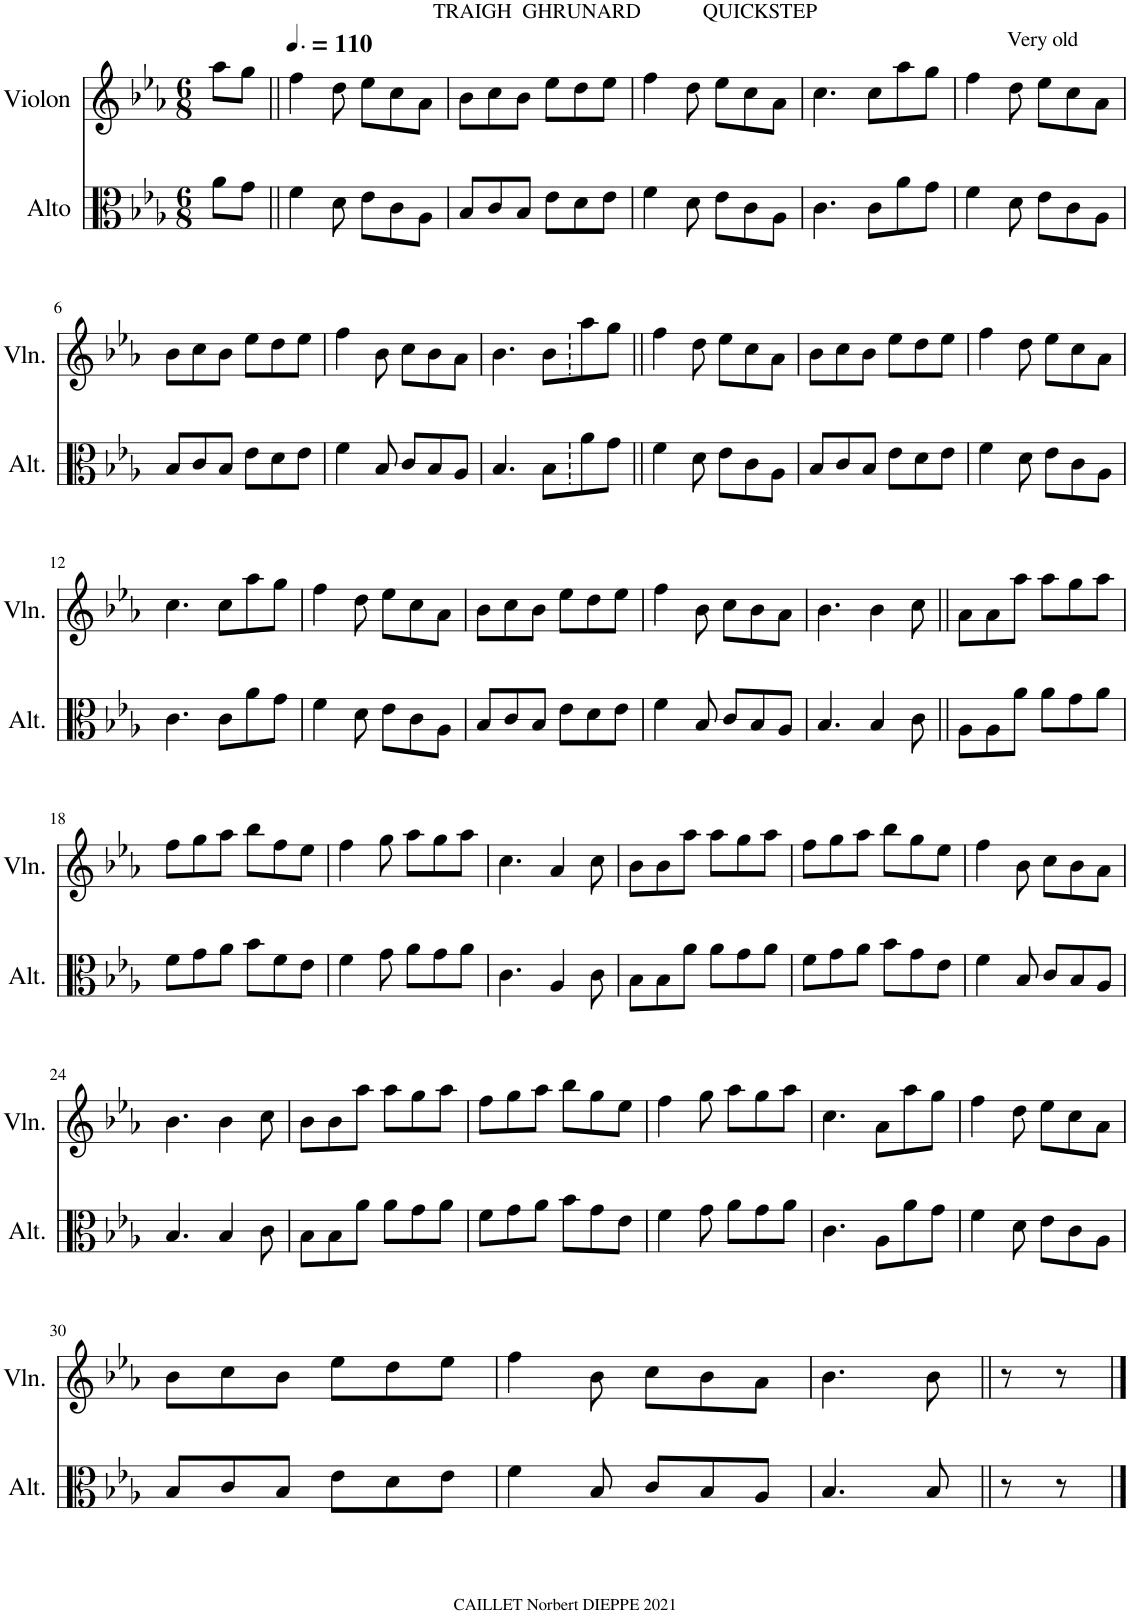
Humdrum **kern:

**kern	**kern
*part2	*part1
*staff2	*staff1
*I"Alto	*I"Violon
*I'Alt.	*I'Vln.
*clefC3	*clefG2
*k[b-e-a-]	*k[b-e-a-]
*M6/8	*M6/8
*MM165	*MM165
=	=
8a-\L	8aa-\L
8g\J	8gg\J
=1||	=1||
4f\	4ff\
8d\	8dd\
8e-\L	8ee-\L
8c\	8cc\
8A-\J	8a-\J
=2	=2
!	!LO:TX:a:t=TRAIGH  GHRUNARD
8B-/L	8b-\L
8c/	8cc\
8B-/J	8b-\J
8e-\L	8ee-\L
8d\	8dd\
8e-\J	8ee-\J
=3	=3
4f\	4ff\
8d\	8dd\
8e-\L	8ee-\L
8c\	8cc\
8A-\J	8a-\J
=4	=4
!	!LO:TX:a:t=QUICKSTEP
4.c\	4.cc\
8c\L	8cc\L
8a-\	8aa-\
8g\J	8gg\J
=5	=5
!	!LO:TX:a:t=Very old
4f\	4ff\
8d\	8dd\
8e-\L	8ee-\L
8c\	8cc\
8A-\J	8a-\J
!!LO:LB:g=z
=6	=6
8B-/L	8b-\L
8c/	8cc\
8B-/J	8b-\J
8e-\L	8ee-\L
8d\	8dd\
8e-\J	8ee-\J
=7	=7
4f\	4ff\
8B-/	8b-\
8c/L	8cc\L
8B-/	8b-\
8A-/J	8a-\J
=8	=8
4.B-/	4.b-\
8B-\L	8b-\L
8a-\	8aa-\
8g\J	8gg\J
=9||	=9||
4f\	4ff\
8d\	8dd\
8e-\L	8ee-\L
8c\	8cc\
8A-\J	8a-\J
=10	=10
8B-/L	8b-\L
8c/	8cc\
8B-/J	8b-\J
8e-\L	8ee-\L
8d\	8dd\
8e-\J	8ee-\J
=11	=11
4f\	4ff\
8d\	8dd\
8e-\L	8ee-\L
8c\	8cc\
8A-\J	8a-\J
!!LO:LB:g=z
=12	=12
4.c\	4.cc\
8c\L	8cc\L
8a-\	8aa-\
8g\J	8gg\J
=13	=13
4f\	4ff\
8d\	8dd\
8e-\L	8ee-\L
8c\	8cc\
8A-\J	8a-\J
=14	=14
8B-/L	8b-\L
8c/	8cc\
8B-/J	8b-\J
8e-\L	8ee-\L
8d\	8dd\
8e-\J	8ee-\J
=15	=15
4f\	4ff\
8B-/	8b-\
8c/L	8cc\L
8B-/	8b-\
8A-/J	8a-\J
=16	=16
4.B-/	4.b-\
4B-/	4b-\
8c\	8cc\
=17||	=17||
8A-\L	8a-\L
8A-\	8a-\
8a-\J	8aa-\J
8a-\L	8aa-\L
8g\	8gg\
8a-\J	8aa-\J
!!LO:LB:g=z
=18	=18
8f\L	8ff\L
8g\	8gg\
8a-\J	8aa-\J
8b-\L	8bb-\L
8f\	8ff\
8e-\J	8ee-\J
=19	=19
4f\	4ff\
8g\	8gg\
8a-\L	8aa-\L
8g\	8gg\
8a-\J	8aa-\J
=20	=20
4.c\	4.cc\
4A-/	4a-/
8c\	8cc\
=21	=21
8B-\L	8b-\L
8B-\	8b-\
8a-\J	8aa-\J
8a-\L	8aa-\L
8g\	8gg\
8a-\J	8aa-\J
=22	=22
8f\L	8ff\L
8g\	8gg\
8a-\J	8aa-\J
8b-\L	8bb-\L
8g\	8gg\
8e-\J	8ee-\J
=23	=23
4f\	4ff\
8B-/	8b-\
8c/L	8cc\L
8B-/	8b-\
8A-/J	8a-\J
!!LO:LB:g=z
=24	=24
4.B-/	4.b-\
4B-/	4b-\
8c\	8cc\
=25	=25
8B-\L	8b-\L
8B-\	8b-\
8a-\J	8aa-\J
8a-\L	8aa-\L
8g\	8gg\
8a-\J	8aa-\J
=26	=26
8f\L	8ff\L
8g\	8gg\
8a-\J	8aa-\J
8b-\L	8bb-\L
8g\	8gg\
8e-\J	8ee-\J
=27	=27
4f\	4ff\
8g\	8gg\
8a-\L	8aa-\L
8g\	8gg\
8a-\J	8aa-\J
=28	=28
4.c\	4.cc\
8A-\L	8a-\L
8a-\	8aa-\
8g\J	8gg\J
=29	=29
4f\	4ff\
8d\	8dd\
8e-\L	8ee-\L
8c\	8cc\
8A-\J	8a-\J
!!LO:LB:g=z
=30	=30
8B-/L	8b-\L
8c/	8cc\
8B-/J	8b-\J
8e-\L	8ee-\L
8d\	8dd\
8e-\J	8ee-\J
=31	=31
4f\	4ff\
8B-/	8b-\
8c/L	8cc\L
8B-/	8b-\
8A-/J	8a-\J
=32	=32
4.B-/	4.b-\
8B-/	8b-\
8r	8r
8r	8r
==	==
*-	*-
